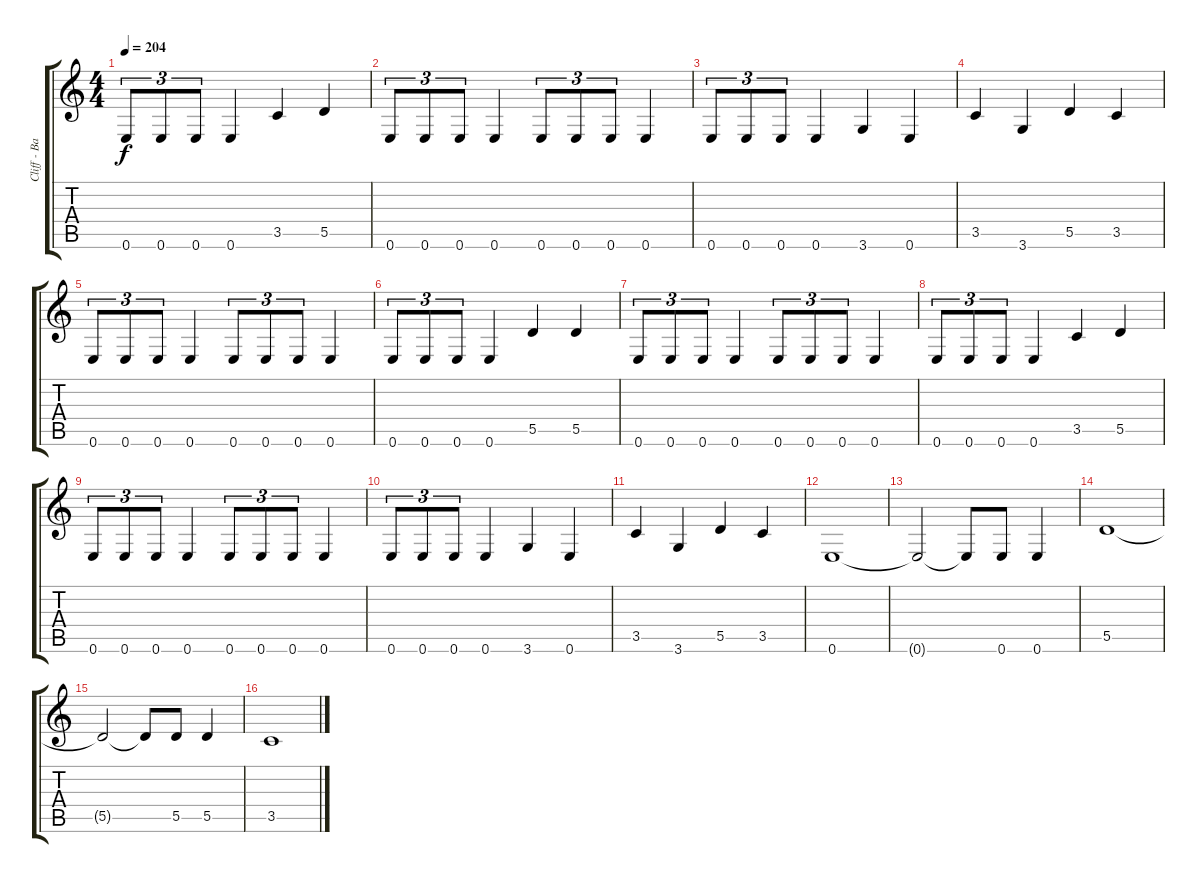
\track ("Cliff - Bass" "Cliff - Ba") {instrument electricbasspick}
\staff {score tabs}
\tuning (E4 B3 G3 D3 A2 E2) {hide}
\ts (4 4)
\tempo 204
\clef g2
\ks c
0.6.8{tu (3 2) dy f} 0.6.8{tu (3 2)} 0.6.8{tu (3 2)} 0.6.4 3.5.4 5.5.4 |
0.6.8{tu (3 2)} 0.6.8{tu (3 2)} 0.6.8{tu (3 2)} 0.6.4 0.6.8{tu (3 2)} 0.6.8{tu (3 2)} 0.6.8{tu (3 2)} 0.6.4 |
0.6.8{tu (3 2)} 0.6.8{tu (3 2)} 0.6.8{tu (3 2)} 0.6.4 3.6.4 0.6.4 |
3.5.4 3.6.4 5.5.4 3.5.4 |
0.6.8{tu (3 2)} 0.6.8{tu (3 2)} 0.6.8{tu (3 2)} 0.6.4 0.6.8{tu (3 2)} 0.6.8{tu (3 2)} 0.6.8{tu (3 2)} 0.6.4 |
0.6.8{tu (3 2)} 0.6.8{tu (3 2)} 0.6.8{tu (3 2)} 0.6.4 5.5.4 5.5.4 |
0.6.8{tu (3 2)} 0.6.8{tu (3 2)} 0.6.8{tu (3 2)} 0.6.4 0.6.8{tu (3 2)} 0.6.8{tu (3 2)} 0.6.8{tu (3 2)} 0.6.4 |
0.6.8{tu (3 2)} 0.6.8{tu (3 2)} 0.6.8{tu (3 2)} 0.6.4 3.5.4 5.5.4 |
0.6.8{tu (3 2)} 0.6.8{tu (3 2)} 0.6.8{tu (3 2)} 0.6.4 0.6.8{tu (3 2)} 0.6.8{tu (3 2)} 0.6.8{tu (3 2)} 0.6.4 |
0.6.8{tu (3 2)} 0.6.8{tu (3 2)} 0.6.8{tu (3 2)} 0.6.4 3.6.4 0.6.4 |
3.5.4 3.6.4 5.5.4 3.5.4 |
0.6.1 |
0.6{t}.2 0.6{t}.8 0.6.8 0.6.4 |
5.5.1 |
5.5{t}.2 5.5{t}.8 5.5.8 5.5.4 |
3.5.1
